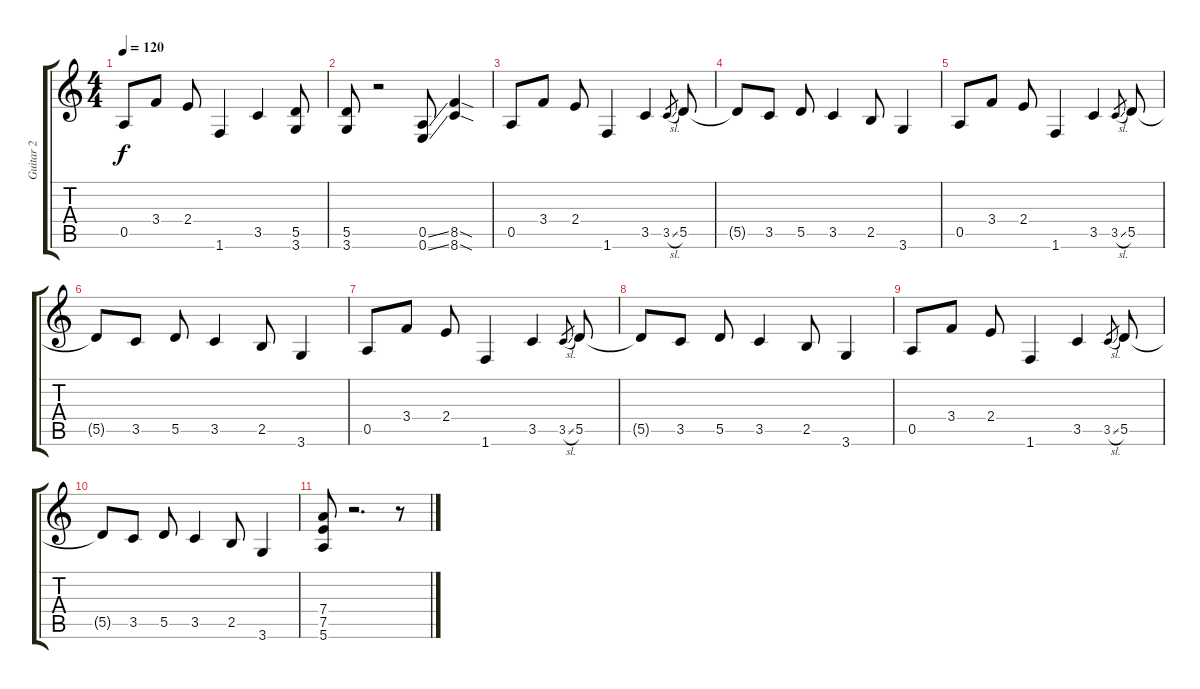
\track ("Guitar 2" "Guitar 2") {instrument distortionguitar}
\staff {score tabs}
\tuning (E4 B3 G3 D3 A2 E2) {hide}
\ts (4 4)
\tempo 120
\clef g2
\ks c
0.5.8{dy f} 3.4.8 2.4.8 1.6.4 3.5.4 (5.5 3.6).8 |
(5.5 3.6).8 r.2 (0.5{ss} 0.6{ss}).8 (8.5{sod} 8.6{sod}).4 |
0.5.8 3.4.8 2.4.8 1.6.4 3.5.4 3.5{sl}.8{gr} 5.5.8 |
5.5{t}.8 3.5.8 5.5.8 3.5.4 2.5.8 3.6.4 |
0.5.8 3.4.8 2.4.8 1.6.4 3.5.4 3.5{sl}.8{gr} 5.5.8 |
5.5{t}.8 3.5.8 5.5.8 3.5.4 2.5.8 3.6.4 |
0.5.8 3.4.8 2.4.8 1.6.4 3.5.4 3.5{sl}.8{gr} 5.5.8 |
5.5{t}.8 3.5.8 5.5.8 3.5.4 2.5.8 3.6.4 |
0.5.8 3.4.8 2.4.8 1.6.4 3.5.4 3.5{sl}.8{gr} 5.5.8 |
5.5{t}.8 3.5.8 5.5.8 3.5.4 2.5.8 3.6.4 |
(7.4 7.5 5.6).8 r.2{d} r.8
